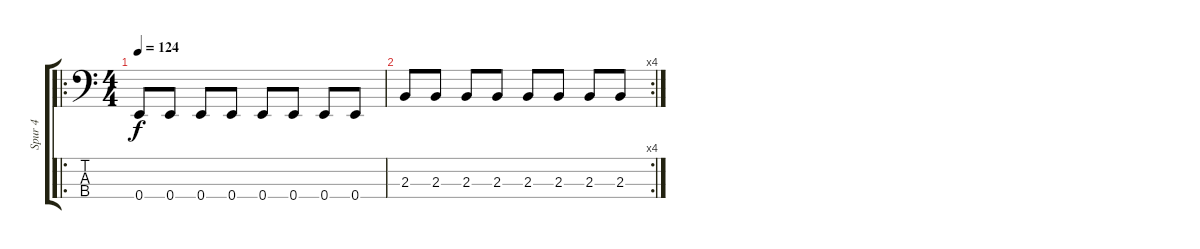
\track ("Spur 4" "Spur 4") {instrument electricbassfinger}
\staff {score tabs}
\tuning (G2 D2 A1 E1) {hide}
\ro
\ts (4 4)
\tempo 124
\clef f4
\ks c
0.4.8{dy f} 0.4.8 0.4.8 0.4.8 0.4.8 0.4.8 0.4.8 0.4.8 |
\rc 4
2.3.8 2.3.8 2.3.8 2.3.8 2.3.8 2.3.8 2.3.8 2.3.8
